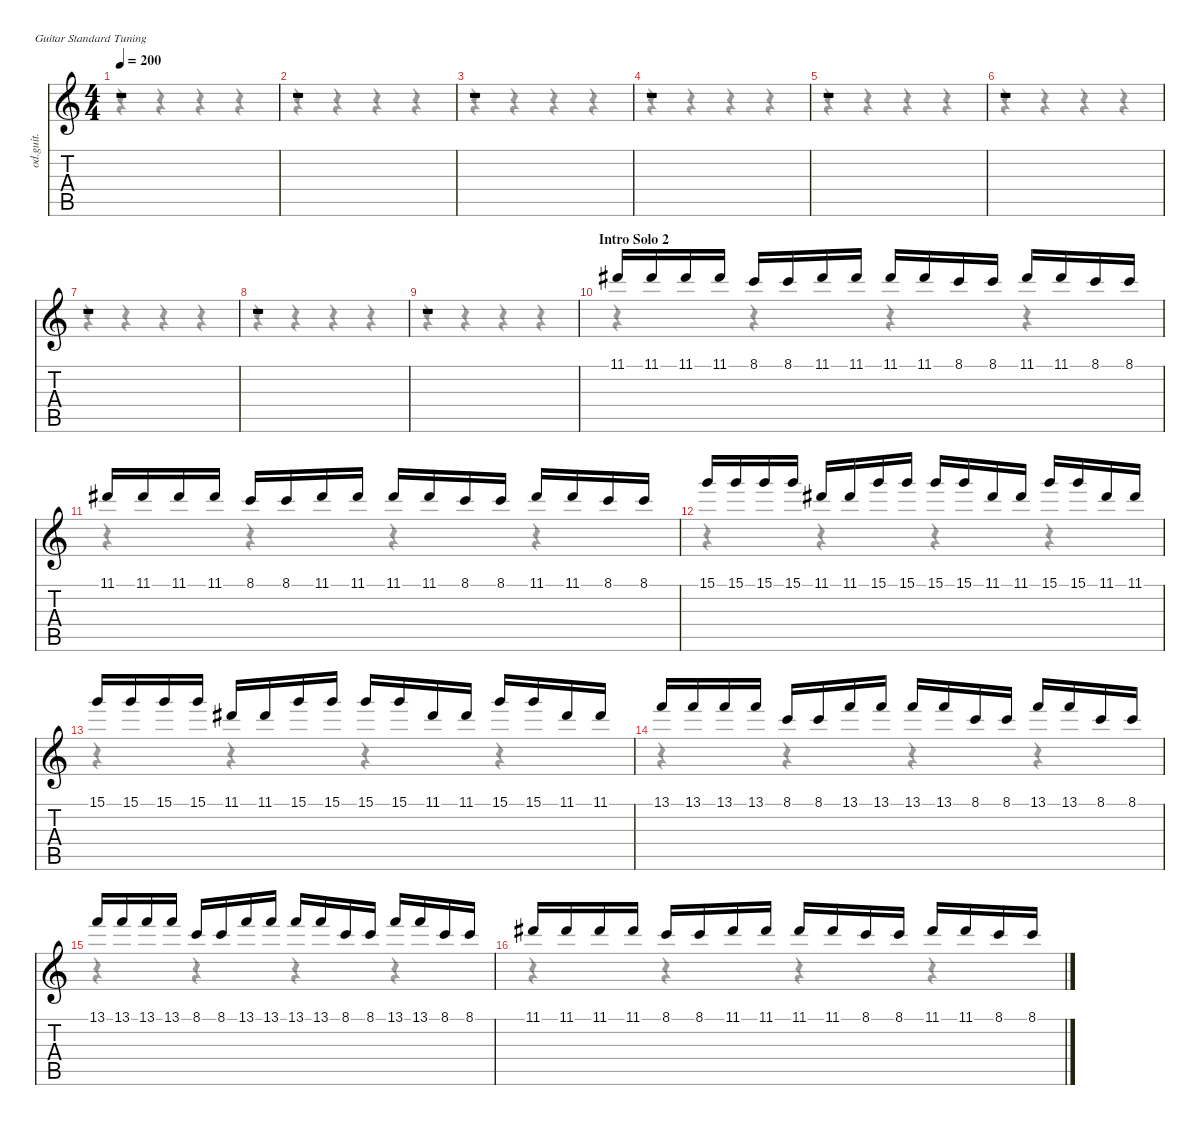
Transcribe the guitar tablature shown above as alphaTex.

\defaultSystemsLayout 4
\hideDynamics
\bracketExtendMode nobrackets
\otherSystemsTrackNameOrientation horizontal
\track ("Herman Li (Lead Guitar)" "od.guit.") {instrument overdrivenguitar}
\staff {score tabs}
\tuning (E4 B3 G3 D3 A2 E2)
\voice
\ts (4 4)
\tempo 200
\clef g2
\ks c
r.1{dy f beam Up} |
r.1{beam Up} |
r.1{beam Up} |
r.1{beam Up} |
r.1{beam Up} |
r.1{beam Up} |
r.1{beam Up} |
r.1{beam Up} |
r.1{beam Up} |
\section ("" "Intro Solo 2")
11.1{acc #}.16{beam Up} 11.1{acc #}.16{beam Up} 11.1{acc #}.16{beam Up} 11.1{acc #}.16{beam Up} 8.1.16{beam Up} 8.1.16{beam Up} 11.1{acc #}.16{beam Up} 11.1{acc #}.16{beam Up} 11.1{acc #}.16{beam Up} 11.1{acc #}.16{beam Up} 8.1.16{beam Up} 8.1.16{beam Up} 11.1{acc #}.16{beam Up} 11.1{acc #}.16{beam Up} 8.1.16{beam Up} 8.1.16{beam Up} |
11.1{acc #}.16{beam Up} 11.1{acc #}.16{beam Up} 11.1{acc #}.16{beam Up} 11.1{acc #}.16{beam Up} 8.1.16{beam Up} 8.1.16{beam Up} 11.1{acc #}.16{beam Up} 11.1{acc #}.16{beam Up} 11.1{acc #}.16{beam Up} 11.1{acc #}.16{beam Up} 8.1.16{beam Up} 8.1.16{beam Up} 11.1{acc #}.16{beam Up} 11.1{acc #}.16{beam Up} 8.1.16{beam Up} 8.1.16{beam Up} |
15.1.16{beam Up} 15.1.16{beam Up} 15.1.16{beam Up} 15.1.16{beam Up} 11.1{acc #}.16{beam Up} 11.1{acc #}.16{beam Up} 15.1.16{beam Up} 15.1.16{beam Up} 15.1.16{beam Up} 15.1.16{beam Up} 11.1{acc #}.16{beam Up} 11.1{acc #}.16{beam Up} 15.1.16{beam Up} 15.1.16{beam Up} 11.1{acc #}.16{beam Up} 11.1{acc #}.16{beam Up} |
15.1.16{beam Up} 15.1.16{beam Up} 15.1.16{beam Up} 15.1.16{beam Up} 11.1{acc #}.16{beam Up} 11.1{acc #}.16{beam Up} 15.1.16{beam Up} 15.1.16{beam Up} 15.1.16{beam Up} 15.1.16{beam Up} 11.1{acc #}.16{beam Up} 11.1{acc #}.16{beam Up} 15.1.16{beam Up} 15.1.16{beam Up} 11.1{acc #}.16{beam Up} 11.1{acc #}.16{beam Up} |
13.1.16{beam Up} 13.1.16{beam Up} 13.1.16{beam Up} 13.1.16{beam Up} 8.1.16{beam Up} 8.1.16{beam Up} 13.1.16{beam Up} 13.1.16{beam Up} 13.1.16{beam Up} 13.1.16{beam Up} 8.1.16{beam Up} 8.1.16{beam Up} 13.1.16{beam Up} 13.1.16{beam Up} 8.1.16{beam Up} 8.1.16{beam Up} |
13.1.16{beam Up} 13.1.16{beam Up} 13.1.16{beam Up} 13.1.16{beam Up} 8.1.16{beam Up} 8.1.16{beam Up} 13.1.16{beam Up} 13.1.16{beam Up} 13.1.16{beam Up} 13.1.16{beam Up} 8.1.16{beam Up} 8.1.16{beam Up} 13.1.16{beam Up} 13.1.16{beam Up} 8.1.16{beam Up} 8.1.16{beam Up} |
11.1{acc #}.16{beam Up} 11.1{acc #}.16{beam Up} 11.1{acc #}.16{beam Up} 11.1{acc #}.16{beam Up} 8.1.16{beam Up} 8.1.16{beam Up} 11.1{acc #}.16{beam Up} 11.1{acc #}.16{beam Up} 11.1{acc #}.16{beam Up} 11.1{acc #}.16{beam Up} 8.1.16{beam Up} 8.1.16{beam Up} 11.1{acc #}.16{beam Up} 11.1{acc #}.16{beam Up} 8.1.16{beam Up} 8.1.16{beam Up}
\voice
\clef g2
\ottava regular
\simile none
\ks c
r.4{dy mf beam Down} r.4{beam Down} r.4{beam Down} r.4{beam Down} |
r.4{beam Down} r.4{beam Down} r.4{beam Down} r.4{beam Down} |
r.4{beam Down} r.4{beam Down} r.4{beam Down} r.4{beam Down} |
r.4{beam Down} r.4{beam Down} r.4{beam Down} r.4{beam Down} |
r.4{beam Down} r.4{beam Down} r.4{beam Down} r.4{beam Down} |
r.4{beam Down} r.4{beam Down} r.4{beam Down} r.4{beam Down} |
r.4{beam Down} r.4{beam Down} r.4{beam Down} r.4{beam Down} |
r.4{beam Down} r.4{beam Down} r.4{beam Down} r.4{beam Down} |
r.4{beam Down} r.4{beam Down} r.4{beam Down} r.4{beam Down} |
r.4{beam Down} r.4{beam Down} r.4{beam Down} r.4{beam Down} |
r.4{beam Down} r.4{beam Down} r.4{beam Down} r.4{beam Down} |
r.4{beam Down} r.4{beam Down} r.4{beam Down} r.4{beam Down} |
r.4{beam Down} r.4{beam Down} r.4{beam Down} r.4{beam Down} |
r.4{beam Down} r.4{beam Down} r.4{beam Down} r.4{beam Down} |
r.4{beam Down} r.4{beam Down} r.4{beam Down} r.4{beam Down} |
r.4{beam Down} r.4{beam Down} r.4{beam Down} r.4{beam Down}
